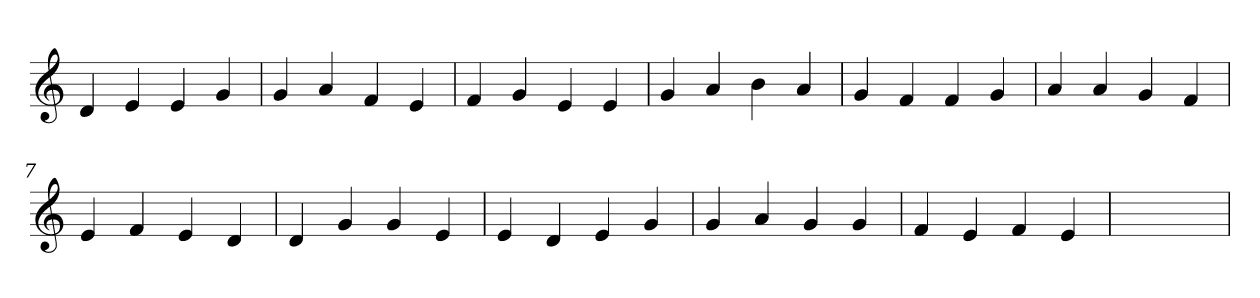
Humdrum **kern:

**kern
*part1
*staff1
*clefG2
=1
4d
4e
4e
4g
=2
4g
4a
4f
4e
=3
4f
4g
4e
4e
=4
4g
4a
4b
4a
=5
4g
4f
4f
4g
=6
4a
4a
4g
4f
=7
4e
4f
4e
4d
=8
4d
4g
4g
4e
=9
4e
4d
4e
4g
=10
4g
4a
4g
4g
=11
4f
4e
4f
4e
=12
1ryy
=
*-
